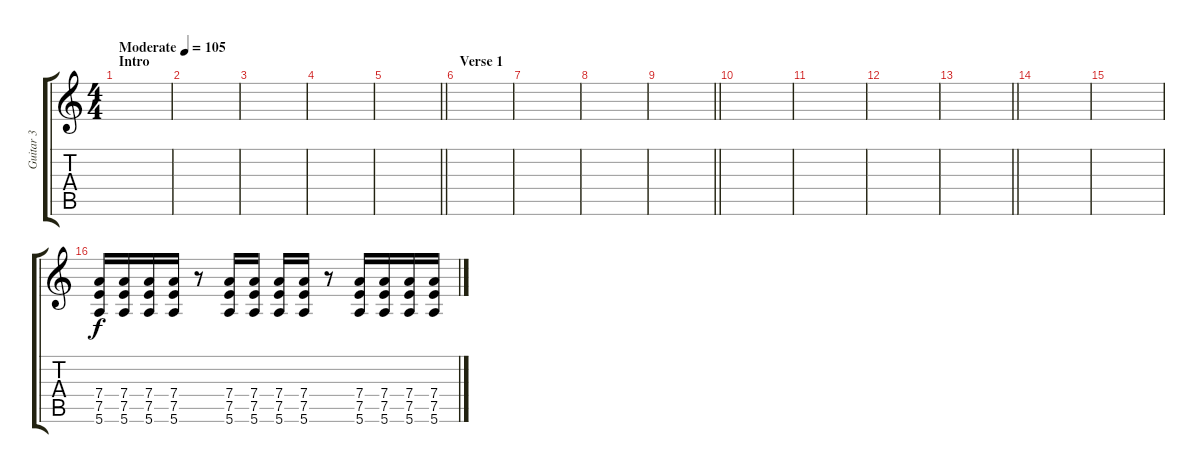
\track ("Guitar 3" "Guitar 3") {instrument overdrivenguitar}
\staff {score tabs}
\tuning (E4 B3 G3 D3 A2 E2) {hide}
\ts (4 4)
\section ("" "Intro")
\tempo (105 "Moderate")
\clef g2
\ks c
|
|
|
|
\barLineRight lightlight
|
\section ("" "Verse 1")
|
|
|
\barLineRight lightlight
|
|
|
|
\barLineRight lightlight
|
|
|
(7.4 7.5 5.6).16 (7.4 7.5 5.6).16 (7.4 7.5 5.6).16 (7.4 7.5 5.6).16 r.8 (7.4 7.5 5.6).16 (7.4 7.5 5.6).16 (7.4 7.5 5.6).16 (7.4 7.5 5.6).16 r.8 (7.4 7.5 5.6).16 (7.4 7.5 5.6).16 (7.4 7.5 5.6).16 (7.4 7.5 5.6).16
